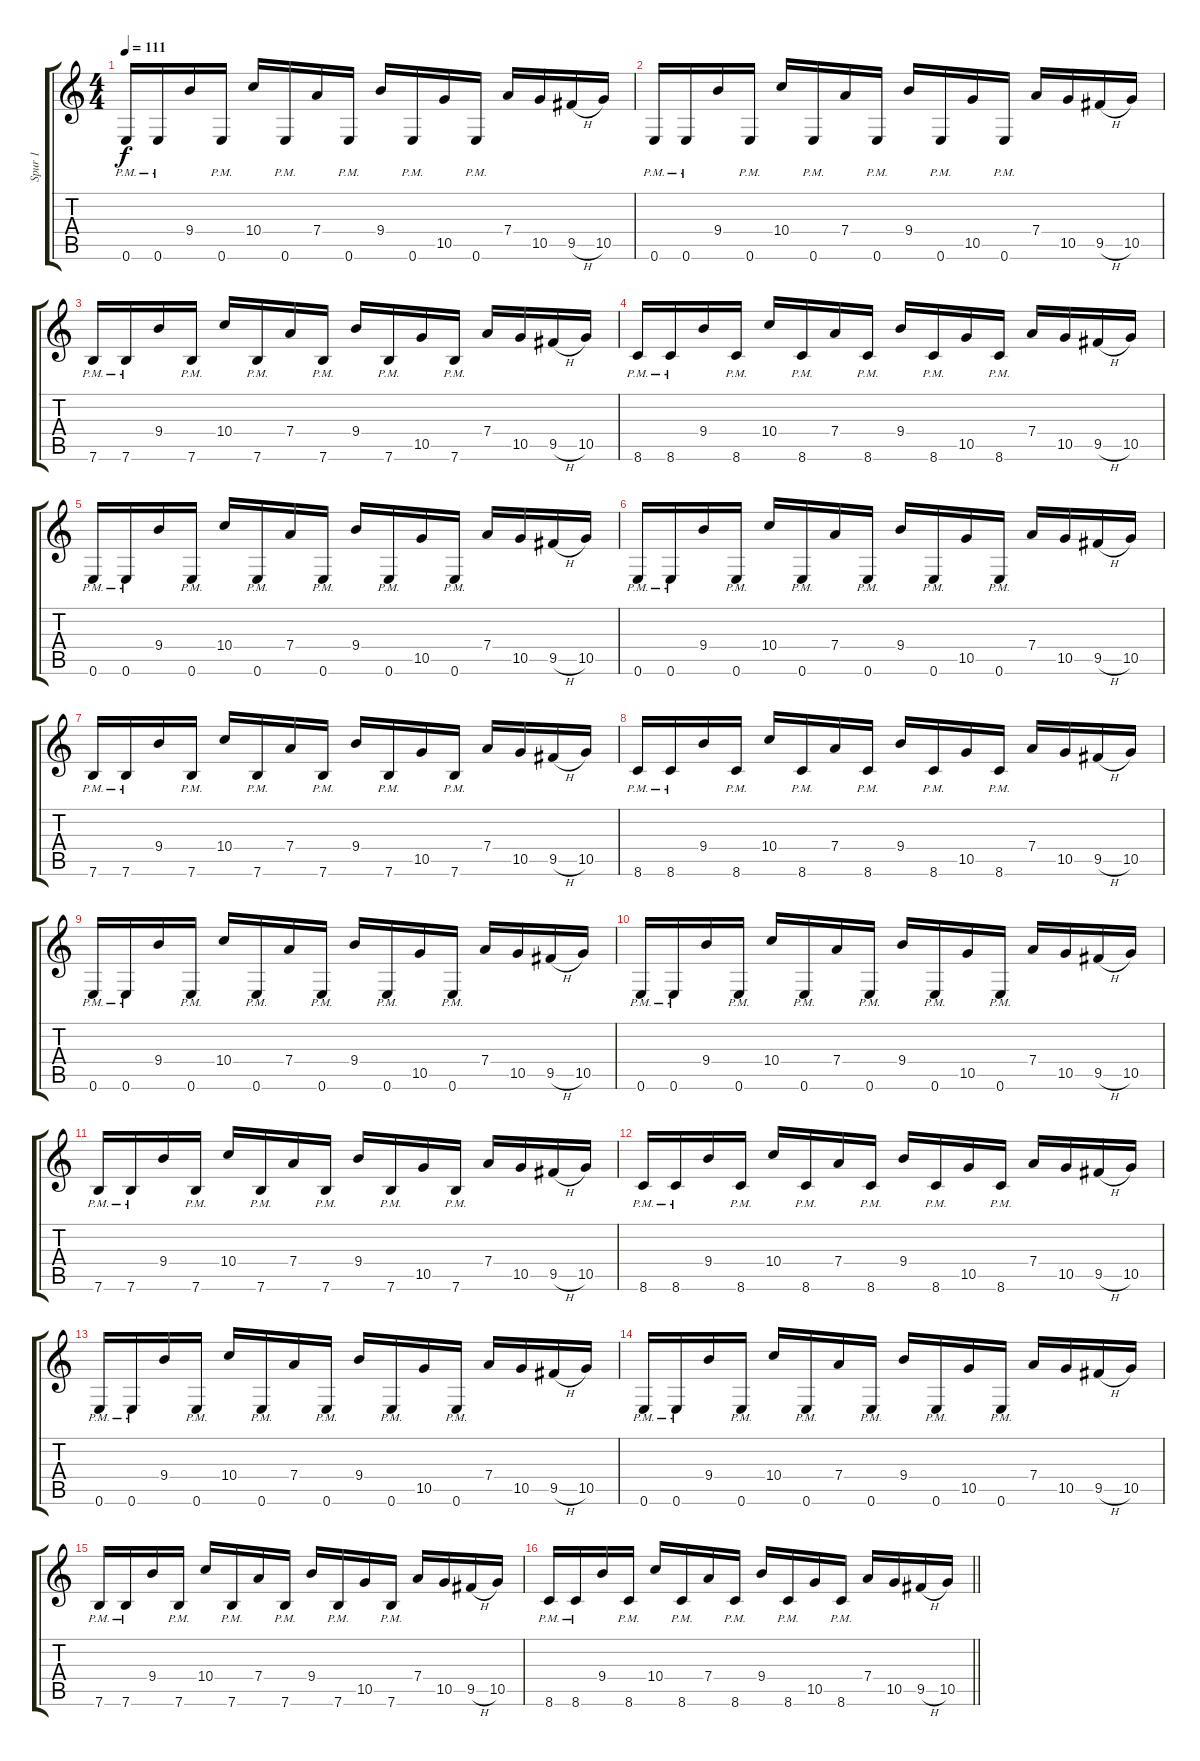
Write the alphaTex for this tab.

\track ("Spur 1" "Spur 1") {instrument distortionguitar}
\staff {score tabs}
\tuning (E4 B3 G3 D3 A2 E2) {hide}
\ts (4 4)
\tempo 111
\clef g2
\ks c
0.6{pm}.16{dy f} 0.6{pm}.16 9.4.16 0.6{pm}.16 10.4.16 0.6{pm}.16 7.4.16 0.6{pm}.16 9.4.16 0.6{pm}.16 10.5.16 0.6{pm}.16 7.4.16 10.5.16 9.5{h}.16 10.5.16 |
0.6{pm}.16 0.6{pm}.16 9.4.16 0.6{pm}.16 10.4.16 0.6{pm}.16 7.4.16 0.6{pm}.16 9.4.16 0.6{pm}.16 10.5.16 0.6{pm}.16 7.4.16 10.5.16 9.5{h}.16 10.5.16 |
7.6{pm}.16 7.6{pm}.16 9.4.16 7.6{pm}.16 10.4.16 7.6{pm}.16 7.4.16 7.6{pm}.16 9.4.16 7.6{pm}.16 10.5.16 7.6{pm}.16 7.4.16 10.5.16 9.5{h}.16 10.5.16 |
8.6{pm}.16 8.6{pm}.16 9.4.16 8.6{pm}.16 10.4.16 8.6{pm}.16 7.4.16 8.6{pm}.16 9.4.16 8.6{pm}.16 10.5.16 8.6{pm}.16 7.4.16 10.5.16 9.5{h}.16 10.5.16 |
0.6{pm}.16 0.6{pm}.16 9.4.16 0.6{pm}.16 10.4.16 0.6{pm}.16 7.4.16 0.6{pm}.16 9.4.16 0.6{pm}.16 10.5.16 0.6{pm}.16 7.4.16 10.5.16 9.5{h}.16 10.5.16 |
0.6{pm}.16 0.6{pm}.16 9.4.16 0.6{pm}.16 10.4.16 0.6{pm}.16 7.4.16 0.6{pm}.16 9.4.16 0.6{pm}.16 10.5.16 0.6{pm}.16 7.4.16 10.5.16 9.5{h}.16 10.5.16 |
7.6{pm}.16 7.6{pm}.16 9.4.16 7.6{pm}.16 10.4.16 7.6{pm}.16 7.4.16 7.6{pm}.16 9.4.16 7.6{pm}.16 10.5.16 7.6{pm}.16 7.4.16 10.5.16 9.5{h}.16 10.5.16 |
8.6{pm}.16 8.6{pm}.16 9.4.16 8.6{pm}.16 10.4.16 8.6{pm}.16 7.4.16 8.6{pm}.16 9.4.16 8.6{pm}.16 10.5.16 8.6{pm}.16 7.4.16 10.5.16 9.5{h}.16 10.5.16 |
0.6{pm}.16 0.6{pm}.16 9.4.16 0.6{pm}.16 10.4.16 0.6{pm}.16 7.4.16 0.6{pm}.16 9.4.16 0.6{pm}.16 10.5.16 0.6{pm}.16 7.4.16 10.5.16 9.5{h}.16 10.5.16 |
0.6{pm}.16 0.6{pm}.16 9.4.16 0.6{pm}.16 10.4.16 0.6{pm}.16 7.4.16 0.6{pm}.16 9.4.16 0.6{pm}.16 10.5.16 0.6{pm}.16 7.4.16 10.5.16 9.5{h}.16 10.5.16 |
7.6{pm}.16 7.6{pm}.16 9.4.16 7.6{pm}.16 10.4.16 7.6{pm}.16 7.4.16 7.6{pm}.16 9.4.16 7.6{pm}.16 10.5.16 7.6{pm}.16 7.4.16 10.5.16 9.5{h}.16 10.5.16 |
8.6{pm}.16 8.6{pm}.16 9.4.16 8.6{pm}.16 10.4.16 8.6{pm}.16 7.4.16 8.6{pm}.16 9.4.16 8.6{pm}.16 10.5.16 8.6{pm}.16 7.4.16 10.5.16 9.5{h}.16 10.5.16 |
0.6{pm}.16 0.6{pm}.16 9.4.16 0.6{pm}.16 10.4.16 0.6{pm}.16 7.4.16 0.6{pm}.16 9.4.16 0.6{pm}.16 10.5.16 0.6{pm}.16 7.4.16 10.5.16 9.5{h}.16 10.5.16 |
0.6{pm}.16 0.6{pm}.16 9.4.16 0.6{pm}.16 10.4.16 0.6{pm}.16 7.4.16 0.6{pm}.16 9.4.16 0.6{pm}.16 10.5.16 0.6{pm}.16 7.4.16 10.5.16 9.5{h}.16 10.5.16 |
7.6{pm}.16 7.6{pm}.16 9.4.16 7.6{pm}.16 10.4.16 7.6{pm}.16 7.4.16 7.6{pm}.16 9.4.16 7.6{pm}.16 10.5.16 7.6{pm}.16 7.4.16 10.5.16 9.5{h}.16 10.5.16 |
\barLineRight lightlight
8.6{pm}.16 8.6{pm}.16 9.4.16 8.6{pm}.16 10.4.16 8.6{pm}.16 7.4.16 8.6{pm}.16 9.4.16 8.6{pm}.16 10.5.16 8.6{pm}.16 7.4.16 10.5.16 9.5{h}.16 10.5.16
